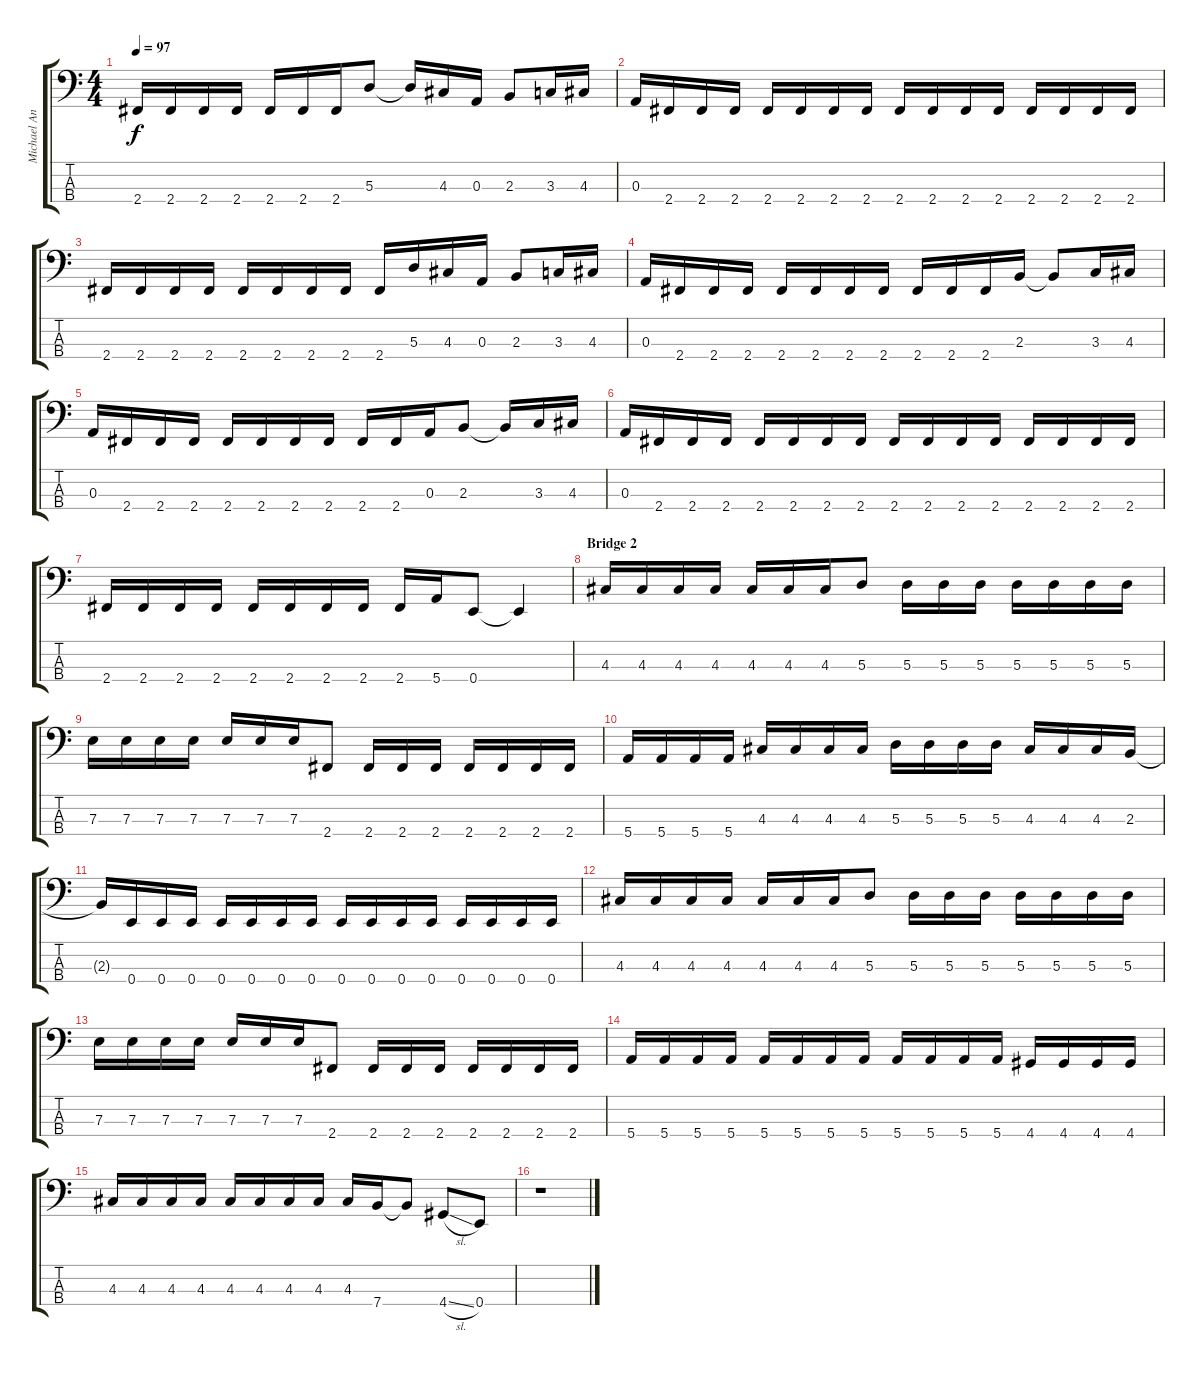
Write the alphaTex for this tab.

\track ("Michael Anthony" "Michael An") {instrument electricbasspick}
\staff {score tabs}
\tuning (G2 D2 A1 E1) {hide}
\ts (4 4)
\tempo 97
\clef f4
\ks c
2.4.16{dy f} 2.4.16 2.4.16 2.4.16 2.4.16 2.4.16 2.4.16 5.3.8 5.3{t}.16 4.3.16 0.3.16 2.3.8 3.3.16 4.3.16 |
0.3.16 2.4.16 2.4.16 2.4.16 2.4.16 2.4.16 2.4.16 2.4.16 2.4.16 2.4.16 2.4.16 2.4.16 2.4.16 2.4.16 2.4.16 2.4.16 |
2.4.16 2.4.16 2.4.16 2.4.16 2.4.16 2.4.16 2.4.16 2.4.16 2.4.16 5.3.16 4.3.16 0.3.16 2.3.8 3.3.16 4.3.16 |
0.3.16 2.4.16 2.4.16 2.4.16 2.4.16 2.4.16 2.4.16 2.4.16 2.4.16 2.4.16 2.4.16 2.3.16 2.3{t}.8 3.3.16 4.3.16 |
0.3.16 2.4.16 2.4.16 2.4.16 2.4.16 2.4.16 2.4.16 2.4.16 2.4.16 2.4.16 0.3.16 2.3.8 2.3{t}.16 3.3.16 4.3.16 |
0.3.16 2.4.16 2.4.16 2.4.16 2.4.16 2.4.16 2.4.16 2.4.16 2.4.16 2.4.16 2.4.16 2.4.16 2.4.16 2.4.16 2.4.16 2.4.16 |
2.4.16 2.4.16 2.4.16 2.4.16 2.4.16 2.4.16 2.4.16 2.4.16 2.4.16 5.4.16 0.4.8 0.4{t}.4 |
\section ("" "Bridge 2")
4.3.16 4.3.16 4.3.16 4.3.16 4.3.16 4.3.16 4.3.16 5.3.8 5.3.16 5.3.16 5.3.16 5.3.16 5.3.16 5.3.16 5.3.16 |
7.3.16 7.3.16 7.3.16 7.3.16 7.3.16 7.3.16 7.3.16 2.4.8 2.4.16 2.4.16 2.4.16 2.4.16 2.4.16 2.4.16 2.4.16 |
5.4.16 5.4.16 5.4.16 5.4.16 4.3.16 4.3.16 4.3.16 4.3.16 5.3.16 5.3.16 5.3.16 5.3.16 4.3.16 4.3.16 4.3.16 2.3.16 |
2.3{t}.16 0.4.16 0.4.16 0.4.16 0.4.16 0.4.16 0.4.16 0.4.16 0.4.16 0.4.16 0.4.16 0.4.16 0.4.16 0.4.16 0.4.16 0.4.16 |
4.3.16 4.3.16 4.3.16 4.3.16 4.3.16 4.3.16 4.3.16 5.3.8 5.3.16 5.3.16 5.3.16 5.3.16 5.3.16 5.3.16 5.3.16 |
7.3.16 7.3.16 7.3.16 7.3.16 7.3.16 7.3.16 7.3.16 2.4.8 2.4.16 2.4.16 2.4.16 2.4.16 2.4.16 2.4.16 2.4.16 |
5.4.16 5.4.16 5.4.16 5.4.16 5.4.16 5.4.16 5.4.16 5.4.16 5.4.16 5.4.16 5.4.16 5.4.16 4.4.16 4.4.16 4.4.16 4.4.16 |
4.3.16 4.3.16 4.3.16 4.3.16 4.3.16 4.3.16 4.3.16 4.3.16 4.3.16 7.4.16 7.4{t}.8 4.4{sl}.8 0.4.8 |
r.1
